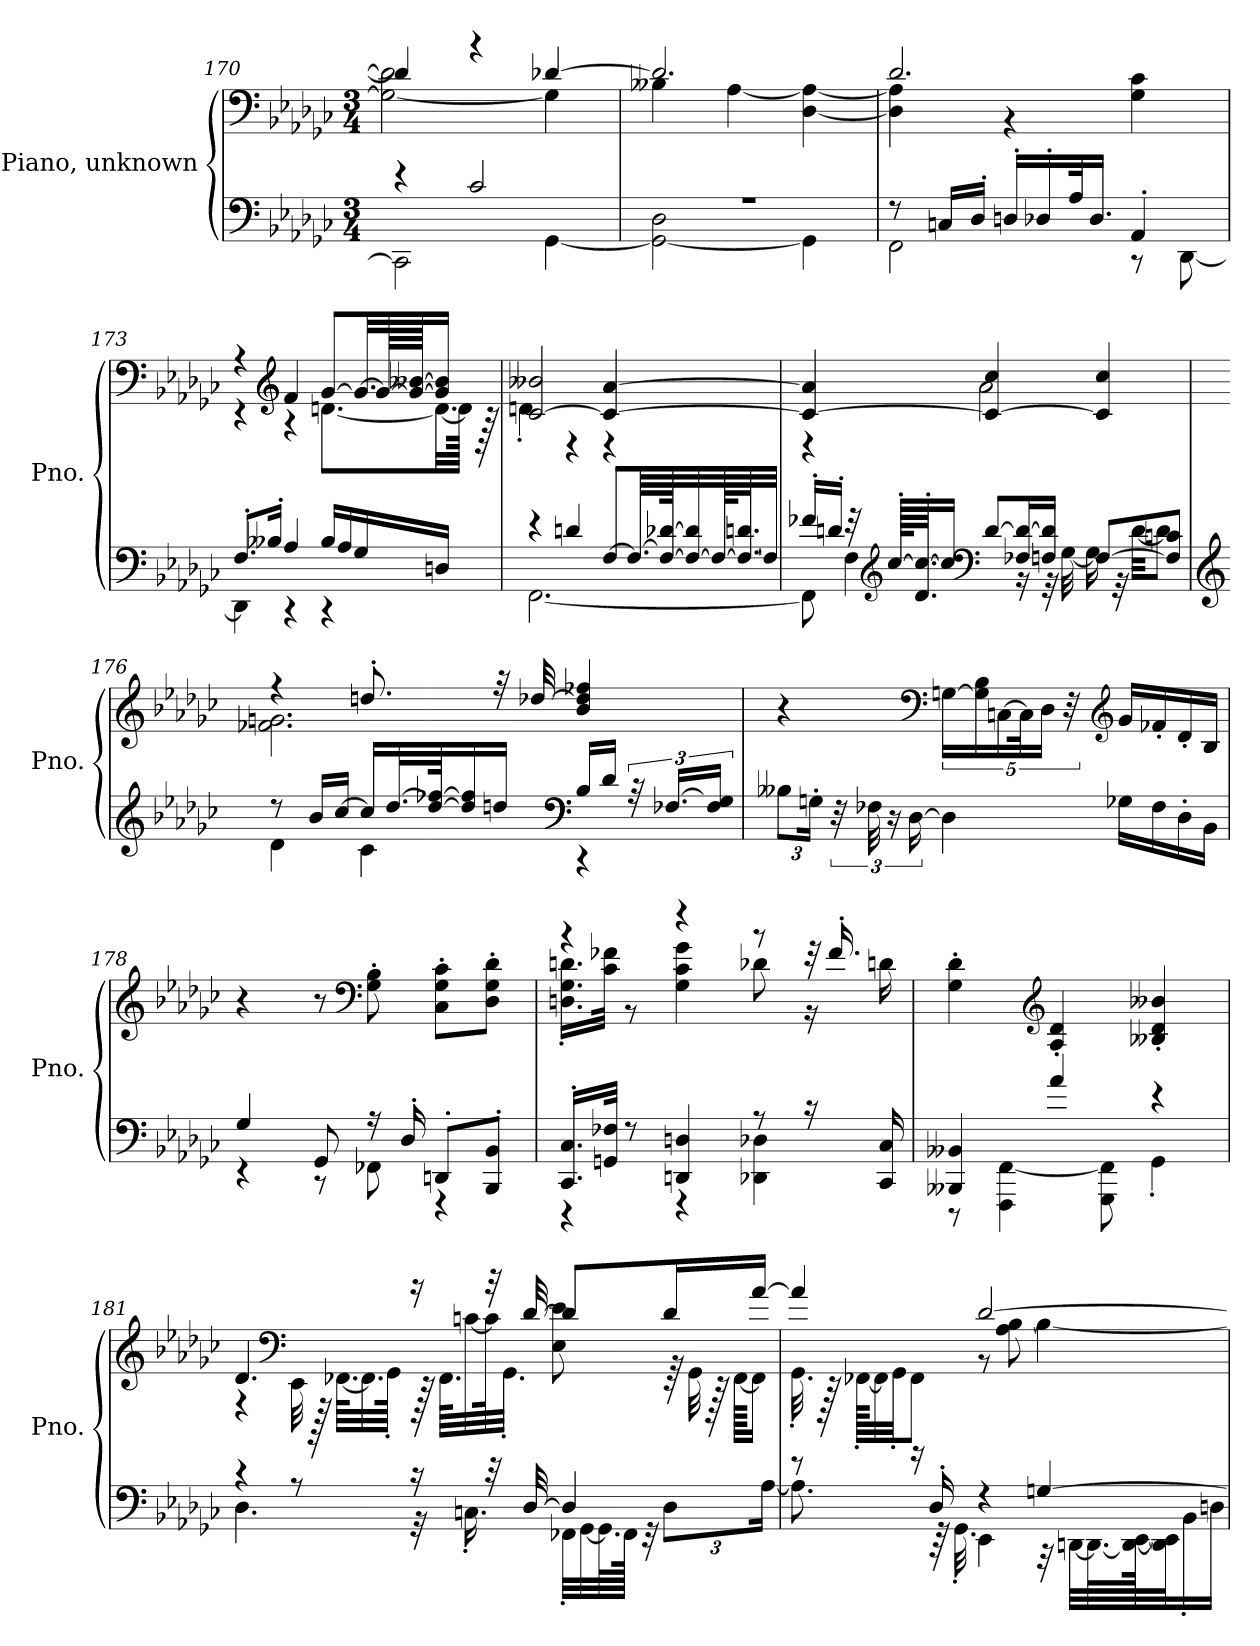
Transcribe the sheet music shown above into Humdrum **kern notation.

**kern	**kern
*part1	*part1
*staff2	*staff1
*I"Piano, unknown	*
*I'Pno.	*
*clefF4	*clefF4
*k[b-e-a-d-g-c-]	*k[b-e-a-d-g-c-]
*M3/4	*M3/4
=170	=170
*^	*^
4r	2CC-\]	4d-/]	2G-\_ 2d\]
2c-/	.	4r	.
.	[4GG-\	[4d-X/	4G-\]
!!LO:LB:g=z	!!
=171	=171	=171	=171
2.r	2GG-\_ 2D-\	2.d-/]	4B--X\
.	.	.	[4A-\
.	4GG-\]	.	[4D-\ 4A-\_
=172	=172	=172	=172
8r	2FF\	2.d-/	4D-\] 4A-\]
16Cn/LL	.	.	.
16D-'/JJ	.	.	.
16Dn'/LL	.	.	4r
16D-X'/	.	.	.
32A-/K	.	.	.
16.D-/JJ	.	.	.
4AA-'/	8r	.	4G-\ 4c-\
.	[8DD-\	.	.
=173	=173	=173	=173
8.F'/L	4DD-\]	4r	4r
16B--X'/Jk	.	.	.
*	*	*clefG2	*
4A-/	4r	4f/	4r
16B--/LL	4r	[8g-/L	[8.dn\L
16A-/	.	.	.
16G-/	.	32.g-/LL_	.
.	.	128g-/LL_	.
.	.	128g-/_ [128b--X/JJJ	.
16Dn/JJ	.	16g-/] 16b--/]JJ	32.d\LL_
.	.	.	128d\JJJkk]
.	.	.	128r
!!LO:PB:g=z	!!
=174	=174	=174	=174
4r	[2.FF\	[2c-/ 2b--X/	4dn'\
4dn/	.	.	4r
[8F/L	.	4c-/_ [4a-/	4r
64.F/LLL_	.	.	.
128F/_ [128d-X/JK	.	.	.
32F/_ 32d-/]	.	.	.
128F/KL_	.	.	.
64.F/_ 64.dn/J	.	.	.
32F/JJJ]	.	.	.
=175	=175	=175	=175
16f-X'/LL	8FF\]	4c-/_ 4a-/]	4r
16dn'/JJ	.	.	.
32r	4F\	.	.
*clefG2	*	*	*
[128cc-'/KLLLL	.	.	.
64.d/' 64.cc-/_'JJ	.	.	.
16cc-/JJ]	.	.	.
*clefF4	*	*	*
[8d/L	.	4c-/_ 4cc-/	2a-\
16F-X/ 16d/_L	16r	.	.
16Fn/ 16d/]JJ	32r	.	.
.	[32G-\	.	.
[8F/L	16G-\]	4c-/] 4cc-/	.
.	32r	.	.
.	[32d\KKL	.	.
8F/] 8cn/J	8d\J]	.	.
!!LO:LB:g=z	!!
=176	=176	=176	=176
*clefG2	*	*	*
8r	4d-\	4r	2.f-X\ 2.gn\
16b-/LL	.	.	.
[16cc-/JJ	.	.	.
16cc-/LL]	4c-\	8.ddn'/	.
[32.dd-/L	.	.	.
64dd-/_ [64ff-X/JK	.	.	.
16dd-/] 16ff-/]	.	.	.
16ddn/JJ	.	32r	.
.	.	[32dd-X/	.
*clefF4	*	*	*
16B-/LL	4r	4b-/ 4dd-/] 4ff-X/	.
16d-/JJ	.	.	.
48r	.	.	.
[24.F-X/LL	.	.	.
24F-/] 24G-/JJ	.	.	.
*v	*v	*	*
*	*v	*v
!!LO:LB:g=z
=177	=177
*Xbrackettup	*
12B--X\L	4r
24Gn'\Jk	.
*brackettup	*
48r	.
48F-X\	.
24r	.
[24D-\	.
*	*clefF4
4D-\]	[20Gn\LL
.	20G\] 20B-\
.	[20Cn\
.	40C\K]
.	20D-\JJ
.	40r
*	*clefG2
16G-X\LL	16g-/LL
16F-\	16f-X'/
16D-'\	16d-'/
16BB-\JJ	16B-/JJ
=178	=178
*^	*
4G-/	4r	4r
8GG-/	8r	8r
*	*	*clefF4
16r	8FF-X\	8G-\' 8B-\'
16D-'/	.	.
8DDn'/L	4r	8C-\' 8G-\' 8c-\'L
8BBB-/' 8BB-/'J	.	8D-\' 8G-\' 8d-\'J
!!LO:LB:g=z
=179	=179	=179
*	*	*^
16.CC-/' 16.C-/'LL	4r	4r	16.Dn\' 16.G-\' 16.dn\'LL
32GGn/ 32F-X/JJk	.	.	32c-\ 32f-X\JJk
8r	.	.	8r
4DDn/ 4Dn/	4r	4r	4G-\ 4c-\ 4g-\
8r	4DD-X\ 4D-X\	8r	8d-X\
16r	.	32r	16r
.	.	16.f-'/	.
16CC-/ 16C-/	.	.	16dn\
*	*	*v	*v
=180	=180	=180
4BBB--X/ 4BB--X/	8r	4G-\' 4d-\'
.	4FFF\ [4FF\	.
*	*	*clefG2
4a-/	.	4A-/' 4d-/'
.	8GGG-\ 8FF\]	.
4r	4GG-'\	4B--X/' 4d-/' 4b--X/'
!!LO:LB:g=z
=181	=181	=181
*	*	*^
4r	4.D-\	4.d-/	4r
*	*	*clefF4	*
8r	.	.	32EE-\
.	.	.	128r
.	.	.	[64.FF-X\KLLL
.	.	.	32.FF-\]
.	.	.	64GG-'\JJJk
16r	32r	16r	128r
.	.	.	64.FF-\KLLL
.	16.Cn'\	.	[32cn\
32r	.	32r	64c\K]
.	.	.	32.GG-'\JJJ
[32D-/	.	[32d-/	.
4D-/]	32FF-X'\LLL	8d-/L]	8E-\ 8e-\
.	[32GG-\	.	.
.	64.GG-\L]	.	.
.	128FF-\JJJJk	.	.
.	32r	.	.
*	*Xbrackettup	*	*
.	12D-\L	16d-/L	64r
.	.	.	32GG-\
.	.	.	128r
.	.	.	[128FF-\KKKLL
.	.	[16a-/JJ	16FF-\JJ]
.	[24A-\Jk	.	.
!!LO:LB:g=z	!!
=182	=182	=182	=182
8r	8.A-\]	4a-/]	32.GG-'\
.	.	.	128r
.	.	.	[128FF-X'\KKLLL
.	.	.	32FF-\]
.	.	.	32GG-'\JJ
16r	.	.	8FF-\J
16D-'/	64r	.	.
.	32.GG-'\	.	.
4r	4EE-\	[2d-/	8r
.	.	.	8A-\ [8B-\
[4Gn/	32r	.	4B-\_
.	[32DDn\LLL	.	.
.	64.DD\L_	.	.
.	128DD\_ [128EE-\JK	.	.
.	32DD\] 32EE-\]J	.	.
.	16BB-'\	.	.
.	16Dn\JJ	.	.
*v	*v	*	*
*	*v	*v
=	=
*-	*-
